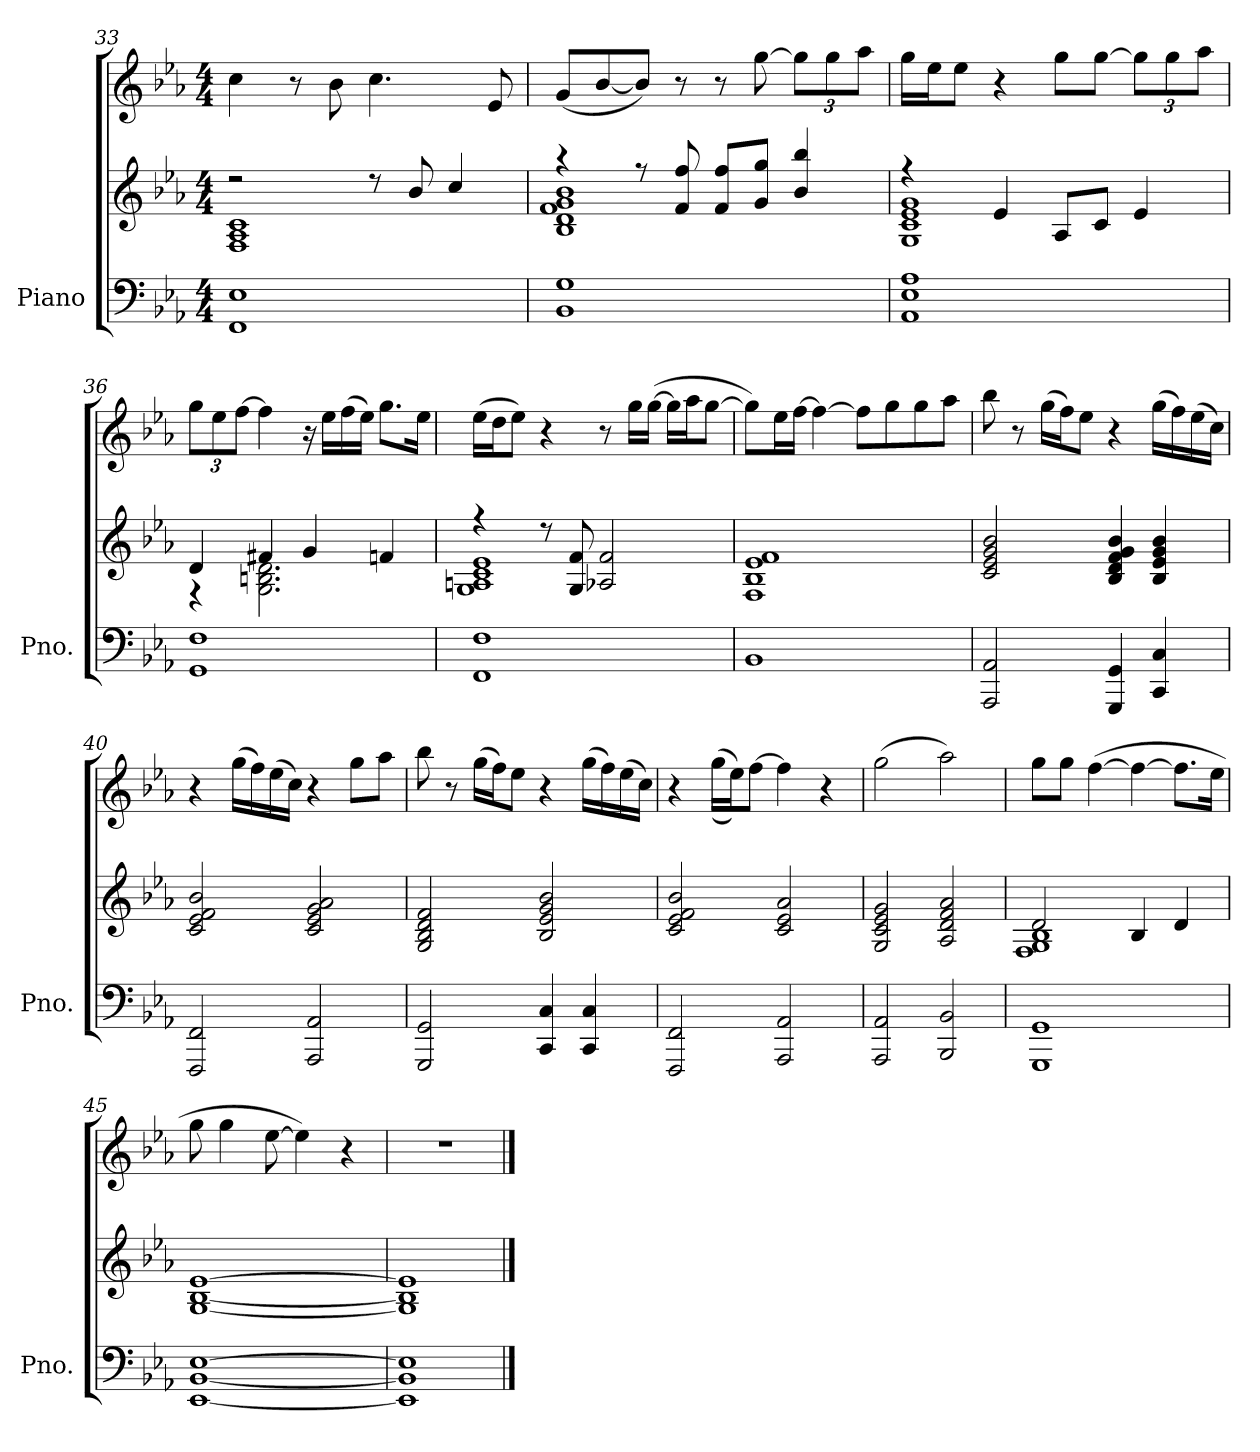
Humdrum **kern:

**kern	**kern	**kern
*part1	*part1	*part1
*staff3	*staff2	*staff1
*I"Piano	*	*
*I'Pno.	*	*
*clefF4	*clefG2	*clefG2
*k[b-e-a-]	*k[b-e-a-]	*k[b-e-a-]
*M4/4	*M4/4	*M4/4
=33	=33	=33
*	*^	*
1FF 1E-	2r	1F 1A- 1c	4cc\
.	.	.	8r
.	.	.	8b-\
.	8r	.	4.cc\
.	8b-/	.	.
.	4cc/	.	.
.	.	.	8e-/
=34	=34	=34	=34
1BB- 1G	4r	1B- 1d 1f 1g 1b-	(8g/L
.	.	.	[8b-/
.	8r	.	8b-/J])
.	8f/ 8ff/	.	8r
.	8f/ 8ff/L	.	8r
.	8g/ 8gg/J	.	[8gg\
*	*	*	*Xbrackettup
.	4b-/ 4bb-/	.	12gg\L]
.	.	.	12gg\
.	.	.	12aa-\J
=35	=35	=35	=35
1AA- 1E- 1A-	4r	1G 1c 1e- 1g	16gg\LL
.	.	.	16ee-\J
.	.	.	8ee-\J
.	4e-/	.	4r
.	8A-/L	.	8gg\L
.	8c/J	.	[8gg\J
.	4e-/	.	12gg\L]
.	.	.	12gg\
.	.	.	12aa-\J
!!LO:PB:g=z
=36	=36	=36	=36
1GG 1F	4d/	4r	12gg\L
.	.	.	12ee-\
.	.	.	[12ff\J
.	4f#X/	2.G\ 2.Bn\ 2.d\	4ff\]
.	4g/	.	16r
.	.	.	16ee-\LL
.	.	.	(16ff\
.	.	.	16ee-\JJ)
.	4fn/	.	8.gg\L
.	.	.	16ee-\Jk
=37	=37	=37	=37
1FF 1F	4r	1G 1An 1c 1e-	(16ee-\LL
.	.	.	16dd\J
.	.	.	8ee-\J)
.	8r	.	4r
.	8G/ 8f/	.	.
.	2A-X/ 2f/	.	8r
.	.	.	16gg\LL
.	.	.	([16gg\JJ
.	.	.	16gg\LL]
.	.	.	16aa-\J
.	.	.	[8gg\J
*	*v	*v	*
=38	=38	=38
1BB-	1F 1B- 1e- 1f	8gg\L])
.	.	16ee-\L
.	.	[16ff\JJ
.	.	4ff\_
.	.	8ff\L]
.	.	8gg\
.	.	8gg\
.	.	8aa-\J
=39	=39	=39
2AAA-/ 2AA-/	2c/ 2e-/ 2g/ 2b-/	8bb-\
.	.	8r
.	.	(16gg\LL
.	.	16ff\J)
.	.	8ee-\J
4GGG/ 4GG/	4B-/ 4d/ 4f/ 4g/ 4b-/	4r
4CC/ 4C/	4B-/ 4e-/ 4g/ 4b-/	(16gg\LL
.	.	16ff\)
.	.	(16ee-\
.	.	16cc\JJ)
!!LO:LB:g=z
=40	=40	=40
2FFF/ 2FF/	2c/ 2e-/ 2f/ 2b-/	4r
.	.	(16gg\LL
.	.	16ff\)
.	.	(16ee-\
.	.	16cc\JJ)
2AAA-/ 2AA-/	2c/ 2e-/ 2g/ 2a-/	4r
.	.	8gg\L
.	.	8aa-\J
=41	=41	=41
2GGG/ 2GG/	2G/ 2B-/ 2d/ 2f/	8bb-\
.	.	8r
.	.	(16gg\LL
.	.	16ff\J)
.	.	8ee-\J
4CC/ 4C/	2B-/ 2e-/ 2g/ 2b-/	4r
4CC/ 4C/	.	(16gg\LL
.	.	16ff\)
.	.	(16ee-\
.	.	16cc\JJ)
=42	=42	=42
2FFF/ 2FF/	2c/ 2e-/ 2f/ 2b-/	4r
.	.	((16gg\LL
.	.	16ee-\J))
.	.	[8ff\J
2AAA-/ 2AA-/	2c/ 2e-/ 2a-/	4ff\]
.	.	4r
=43	=43	=43
2AAA-/ 2AA-/	2G/ 2c/ 2e-/ 2g/	(2gg\
2BBB-/ 2BB-/	2A-/ 2d/ 2f/ 2a-/	2aa-\)
!!LO:LB:g=z
=44	=44	=44
*	*^	*
1GGG 1GG	2d/	1F 1G 1B-	8gg\L
.	.	.	8gg\J
.	.	.	([4ff\
.	4B-/	.	4ff\_
.	4d/	.	8.ff\L]
.	.	.	16ee-\Jk
*	*v	*v	*
!!LO:LB:g=z
=45	=45	=45
[1EE- [1BB- [1E-	[1G [1B- [1e-	8gg\
.	.	4gg\
.	.	[8ee-\
.	.	4ee-\])
.	.	4r
=46	=46	=46
1EE-] 1BB-] 1E-]	1G] 1B-] 1e-]	1r
==	==	==
*-	*-	*-
